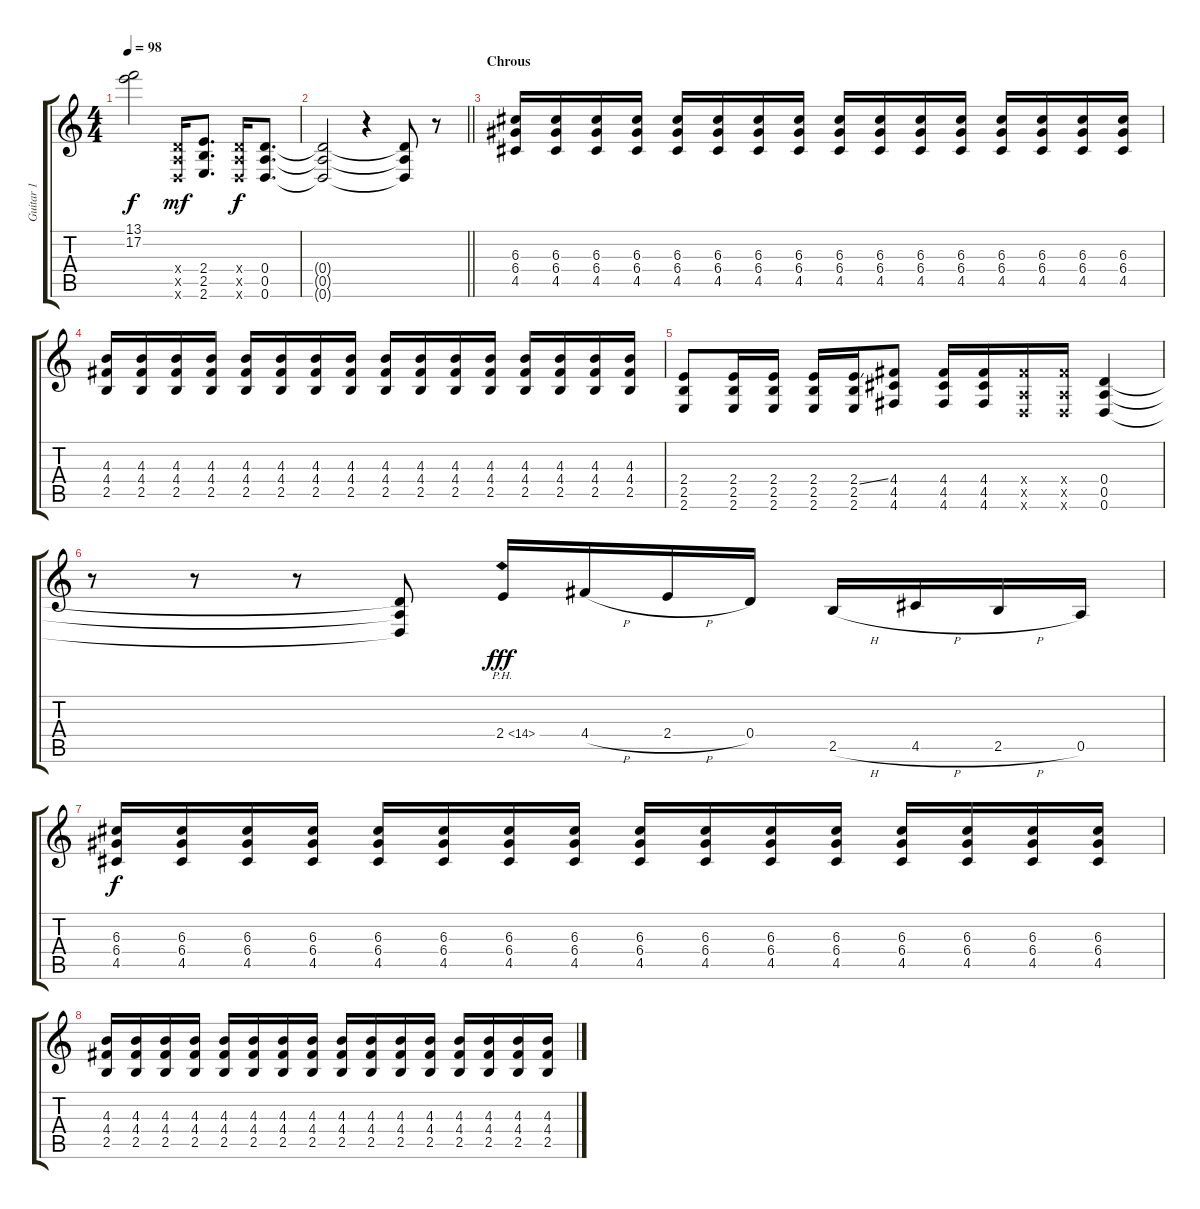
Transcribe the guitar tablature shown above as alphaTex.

\track ("Guitar 1" "Guitar 1") {instrument overdrivenguitar}
\staff {score tabs}
\tuning (E4 B3 G3 D3 A2 D2) {hide}
\ts (4 4)
\tempo 98
\clef g2
\ks c
(13.1{t} 17.2{t}).2{dy f} (0.4{x} 0.5{x} 0.6{x}).16{dy mf} (2.4 2.5 2.6).8{d} (0.4{x} 0.5{x} 0.6{x}).16{dy f} (0.4 0.5 0.6).8{d} |
\barLineRight lightlight
(0.4{t} 0.5{t} 0.6{t}).2 r.4 (0.4{t} 0.5{t} 0.6{t}).8 r.8 |
\section ("" "Chrous")
(6.3 6.4 4.5).16 (6.3 6.4 4.5).16 (6.3 6.4 4.5).16 (6.3 6.4 4.5).16 (6.3 6.4 4.5).16 (6.3 6.4 4.5).16 (6.3 6.4 4.5).16 (6.3 6.4 4.5).16 (6.3 6.4 4.5).16 (6.3 6.4 4.5).16 (6.3 6.4 4.5).16 (6.3 6.4 4.5).16 (6.3 6.4 4.5).16 (6.3 6.4 4.5).16 (6.3 6.4 4.5).16 (6.3 6.4 4.5).16 |
(4.3 4.4 2.5).16 (4.3 4.4 2.5).16 (4.3 4.4 2.5).16 (4.3 4.4 2.5).16 (4.3 4.4 2.5).16 (4.3 4.4 2.5).16 (4.3 4.4 2.5).16 (4.3 4.4 2.5).16 (4.3 4.4 2.5).16 (4.3 4.4 2.5).16 (4.3 4.4 2.5).16 (4.3 4.4 2.5).16 (4.3 4.4 2.5).16 (4.3 4.4 2.5).16 (4.3 4.4 2.5).16 (4.3 4.4 2.5).16 |
(2.4 2.5 2.6).8 (2.4 2.5 2.6).16 (2.4 2.5 2.6).16 (2.4 2.5 2.6).16 (2.4{ss} 2.5 2.6).16 (4.4 4.5 4.6).8 (4.4 4.5 4.6).16 (4.4 4.5 4.6).16 (4.4{x} 0.5{x} 0.6{x}).16 (4.4{x} 0.5{x} 0.6{x}).16 (0.4 0.5 0.6).4 |
r.8 r.8 r.8 (0.4{t} 0.5{t} 0.6{t}).8 2.4{ph 12}.16{dy fff} 4.4{h}.16 2.4{h}.16 0.4.16 2.5{h}.16 4.5{h}.16 2.5{h}.16 0.5.16 |
(6.3 6.4 4.5).16{dy f} (6.3 6.4 4.5).16 (6.3 6.4 4.5).16 (6.3 6.4 4.5).16 (6.3 6.4 4.5).16 (6.3 6.4 4.5).16 (6.3 6.4 4.5).16 (6.3 6.4 4.5).16 (6.3 6.4 4.5).16 (6.3 6.4 4.5).16 (6.3 6.4 4.5).16 (6.3 6.4 4.5).16 (6.3 6.4 4.5).16 (6.3 6.4 4.5).16 (6.3 6.4 4.5).16 (6.3 6.4 4.5).16 |
(4.3 4.4 2.5).16 (4.3 4.4 2.5).16 (4.3 4.4 2.5).16 (4.3 4.4 2.5).16 (4.3 4.4 2.5).16 (4.3 4.4 2.5).16 (4.3 4.4 2.5).16 (4.3 4.4 2.5).16 (4.3 4.4 2.5).16 (4.3 4.4 2.5).16 (4.3 4.4 2.5).16 (4.3 4.4 2.5).16 (4.3 4.4 2.5).16 (4.3 4.4 2.5).16 (4.3 4.4 2.5).16 (4.3 4.4 2.5).16
